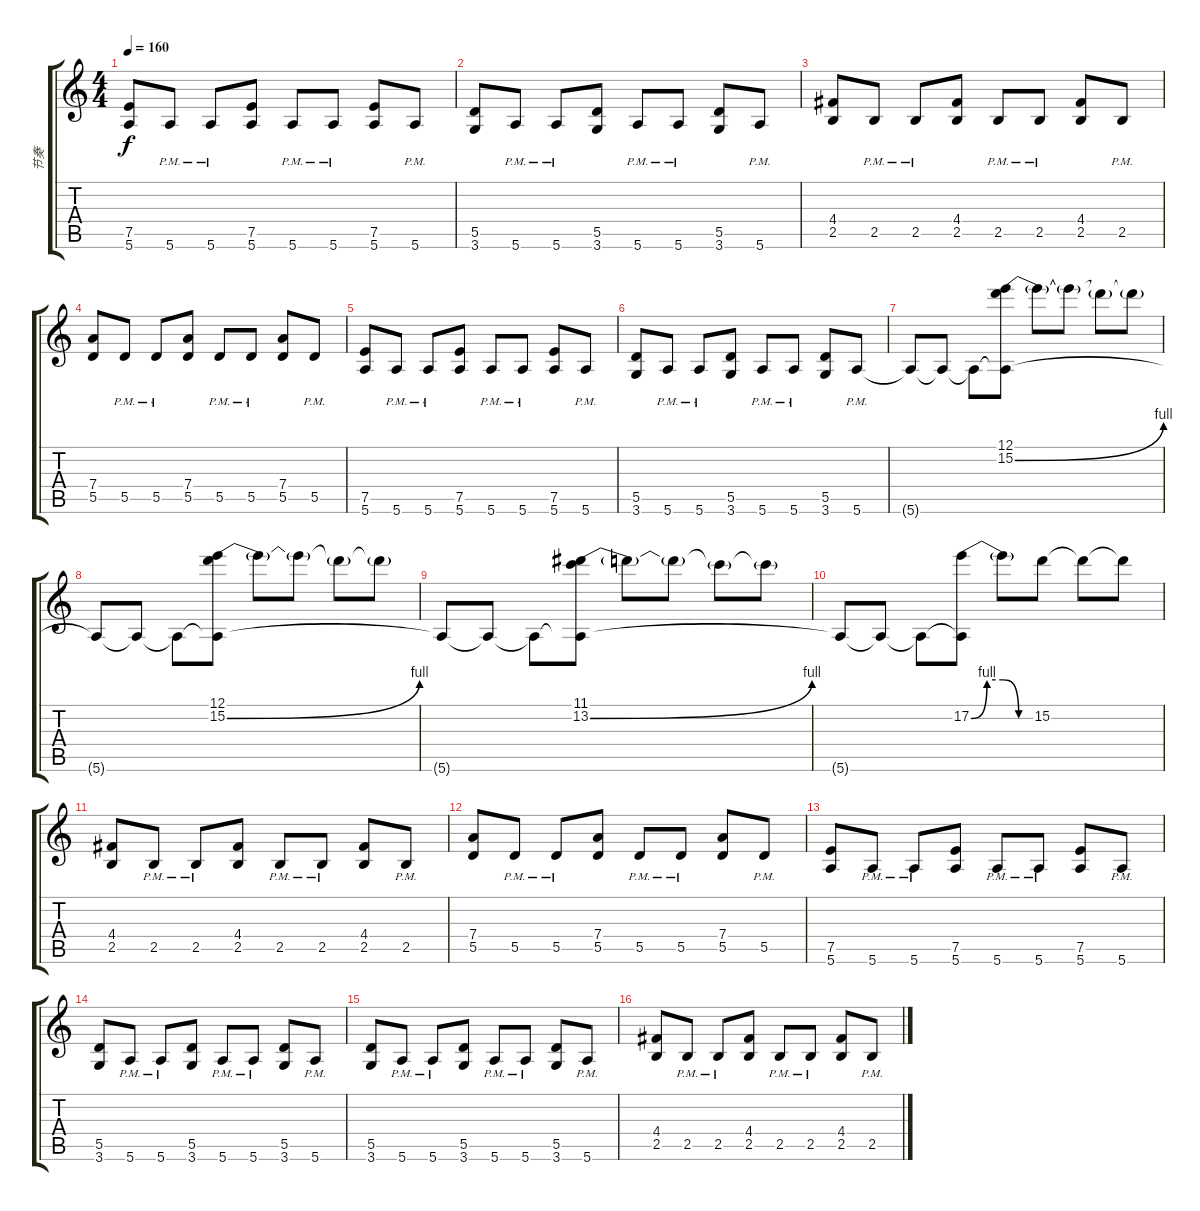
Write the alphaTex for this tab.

\track ("节奏" "节奏") {instrument distortionguitar}
\staff {score tabs}
\tuning (E4 B3 G3 D3 A2 E2) {hide}
\ts (4 4)
\tempo 160
\clef g2
\ks c
(7.5 5.6).8{dy f} 5.6{pm}.8 5.6{pm}.8 (7.5 5.6).8 5.6{pm}.8 5.6{pm}.8 (7.5 5.6).8 5.6{pm}.8 |
(5.5 3.6).8 5.6{pm}.8 5.6{pm}.8 (5.5 3.6).8 5.6{pm}.8 5.6{pm}.8 (5.5 3.6).8 5.6{pm}.8 |
(4.4 2.5).8 2.5{pm}.8 2.5{pm}.8 (4.4 2.5).8 2.5{pm}.8 2.5{pm}.8 (4.4 2.5).8 2.5{pm}.8 |
(7.4 5.5).8 5.5{pm}.8 5.5{pm}.8 (7.4 5.5).8 5.5{pm}.8 5.5{pm}.8 (7.4 5.5).8 5.5{pm}.8 |
(7.5 5.6).8 5.6{pm}.8 5.6{pm}.8 (7.5 5.6).8 5.6{pm}.8 5.6{pm}.8 (7.5 5.6).8 5.6{pm}.8 |
(5.5 3.6).8 5.6{pm}.8 5.6{pm}.8 (5.5 3.6).8 5.6{pm}.8 5.6{pm}.8 (5.5 3.6).8 5.6{pm}.8 |
5.6{t}.8 5.6{t}.8 5.6{t}.8 (12.1 15.2{be (bend 0 0 60 4)} 5.6{t}).8 15.2{t}.8 15.2{t}.8 15.2{t}.8 15.2{t}.8 |
5.6{t}.8 5.6{t}.8 5.6{t}.8 (12.1 15.2{be (bend 0 0 60 4)} 5.6{t}).8 15.2{t}.8 15.2{t}.8 15.2{t}.8 15.2{t}.8 |
5.6{t}.8 5.6{t}.8 5.6{t}.8 (11.1 13.2{be (bend 0 0 60 4)} 5.6{t}).8 13.2{t}.8 13.2{t}.8 13.2{t}.8 13.2{t}.8 |
5.6{t}.8 5.6{t}.8 5.6{t}.8 (17.2{be (custom 0 0 15 4 30 4 45 0 60 0)} 5.6{t}).8 17.2{t}.8 15.2.8 15.2{t}.8 15.2{t}.8 |
(4.4 2.5).8 2.5{pm}.8 2.5{pm}.8 (4.4 2.5).8 2.5{pm}.8 2.5{pm}.8 (4.4 2.5).8 2.5{pm}.8 |
(7.4 5.5).8 5.5{pm}.8 5.5{pm}.8 (7.4 5.5).8 5.5{pm}.8 5.5{pm}.8 (7.4 5.5).8 5.5{pm}.8 |
(7.5 5.6).8 5.6{pm}.8 5.6{pm}.8 (7.5 5.6).8 5.6{pm}.8 5.6{pm}.8 (7.5 5.6).8 5.6{pm}.8 |
(5.5 3.6).8 5.6{pm}.8 5.6{pm}.8 (5.5 3.6).8 5.6{pm}.8 5.6{pm}.8 (5.5 3.6).8 5.6{pm}.8 |
(5.5 3.6).8 5.6{pm}.8 5.6{pm}.8 (5.5 3.6).8 5.6{pm}.8 5.6{pm}.8 (5.5 3.6).8 5.6{pm}.8 |
(4.4 2.5).8 2.5{pm}.8 2.5{pm}.8 (4.4 2.5).8 2.5{pm}.8 2.5{pm}.8 (4.4 2.5).8 2.5{pm}.8
